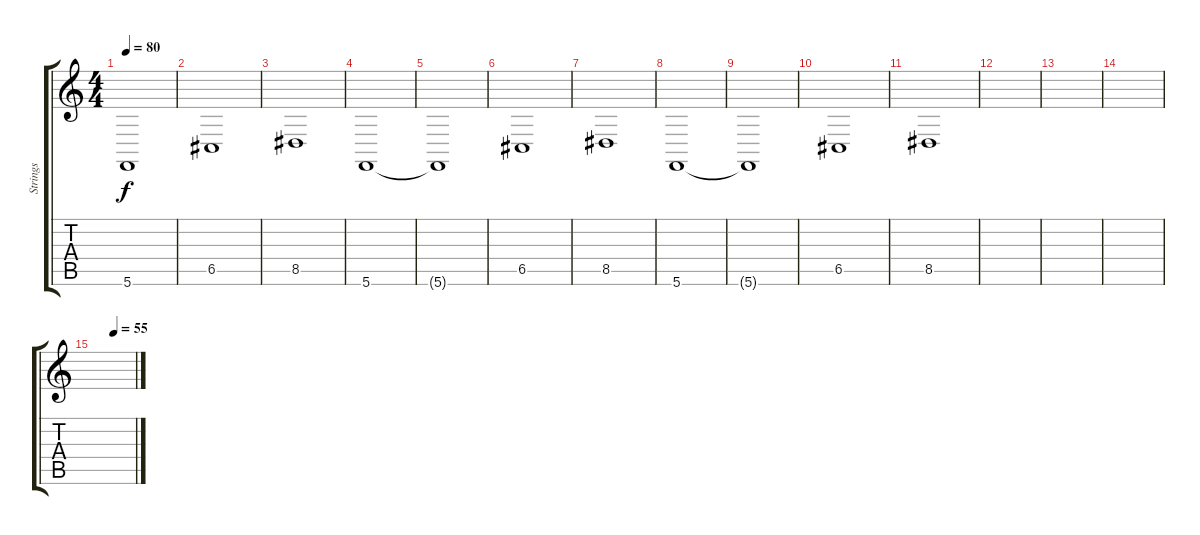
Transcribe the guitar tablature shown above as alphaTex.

\track ("Strings" "Strings") {instrument stringensemble2}
\staff {score tabs}
\tuning (D4 A3 F3 C3 G2 C2) {hide}
\ts (4 4)
\tempo 80
\clef g2
\ks c
5.6{t}.1{dy f} |
6.5.1 |
8.5.1 |
5.6.1 |
5.6{t}.1 |
6.5.1 |
8.5.1 |
5.6.1 |
5.6{t}.1 |
6.5.1 |
8.5.1 |
|
|
|
\tempo (55 0.5)
